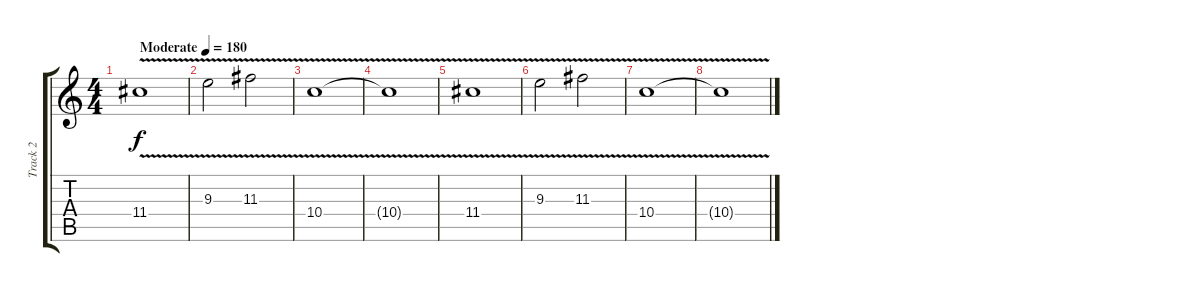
\track ("Track 2" "Track 2") {instrument overdrivenguitar}
\staff {score tabs}
\tuning (E4 B3 G3 D3 A2 E2) {hide}
\ts (4 4)
\tempo (180 "Moderate")
\clef g2
\ks c
11.4{v}.1{dy f instrument overdrivenguitar} |
9.3{v}.2 11.3{v}.2 |
10.4{v}.1 |
10.4{t}.1 |
11.4{v}.1 |
9.3{v}.2 11.3{v}.2 |
10.4{v}.1 |
10.4{t}.1
